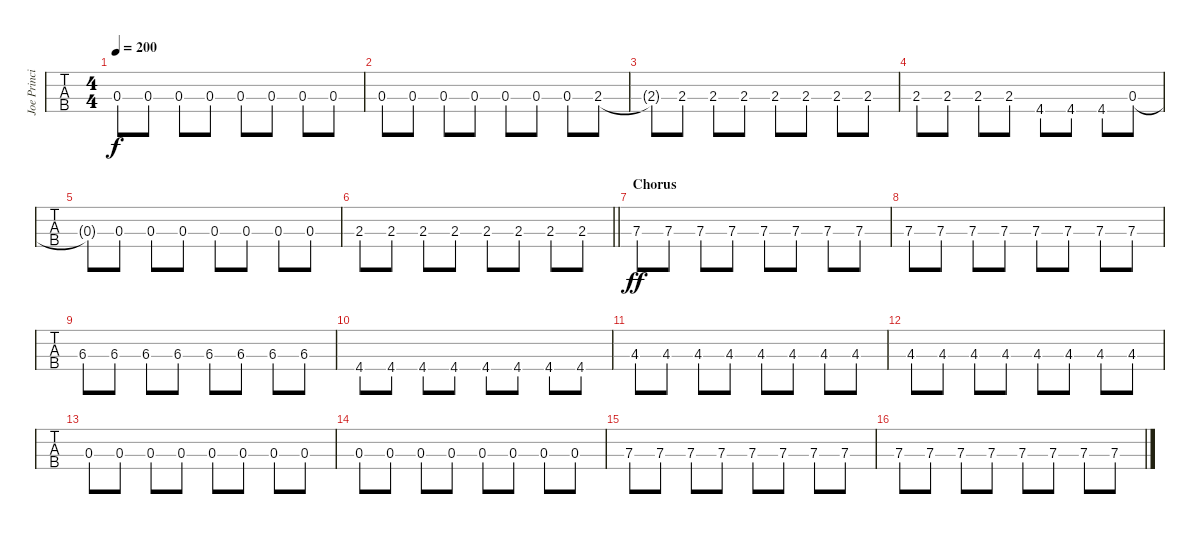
\track ("Joe Principe - Bass" "Joe Princi") {instrument electricbassfinger}
\staff {tabs}
\tuning (Gb2 Db2 Ab1 Eb1) {hide}
\ts (4 4)
\tempo 200
\clef f4
\ks ebminor
0.3{t}.8{dy f} 0.3.8 0.3.8 0.3.8 0.3.8 0.3.8 0.3.8 0.3.8 |
0.3.8 0.3.8 0.3.8 0.3.8 0.3.8 0.3.8 0.3.8 2.3.8 |
2.3{t}.8 2.3.8 2.3.8 2.3.8 2.3.8 2.3.8 2.3.8 2.3.8 |
2.3.8 2.3.8 2.3.8 2.3.8 4.4.8 4.4.8 4.4.8 0.3.8 |
0.3{t}.8 0.3.8 0.3.8 0.3.8 0.3.8 0.3.8 0.3.8 0.3.8 |
\barLineRight lightlight
2.3.8 2.3.8 2.3.8 2.3.8 2.3.8 2.3.8 2.3.8 2.3.8 |
\section ("" "Chorus")
7.3.8{dy ff} 7.3.8 7.3.8 7.3.8 7.3.8 7.3.8 7.3.8 7.3.8 |
7.3.8 7.3.8 7.3.8 7.3.8 7.3.8 7.3.8 7.3.8 7.3.8 |
6.3.8 6.3.8 6.3.8 6.3.8 6.3.8 6.3.8 6.3.8 6.3.8 |
4.4.8 4.4.8 4.4.8 4.4.8 4.4.8 4.4.8 4.4.8 4.4.8 |
4.3.8 4.3.8 4.3.8 4.3.8 4.3.8 4.3.8 4.3.8 4.3.8 |
4.3.8 4.3.8 4.3.8 4.3.8 4.3.8 4.3.8 4.3.8 4.3.8 |
0.3.8 0.3.8 0.3.8 0.3.8 0.3.8 0.3.8 0.3.8 0.3.8 |
0.3.8 0.3.8 0.3.8 0.3.8 0.3.8 0.3.8 0.3.8 0.3.8 |
7.3.8 7.3.8 7.3.8 7.3.8 7.3.8 7.3.8 7.3.8 7.3.8 |
7.3.8 7.3.8 7.3.8 7.3.8 7.3.8 7.3.8 7.3.8 7.3.8
